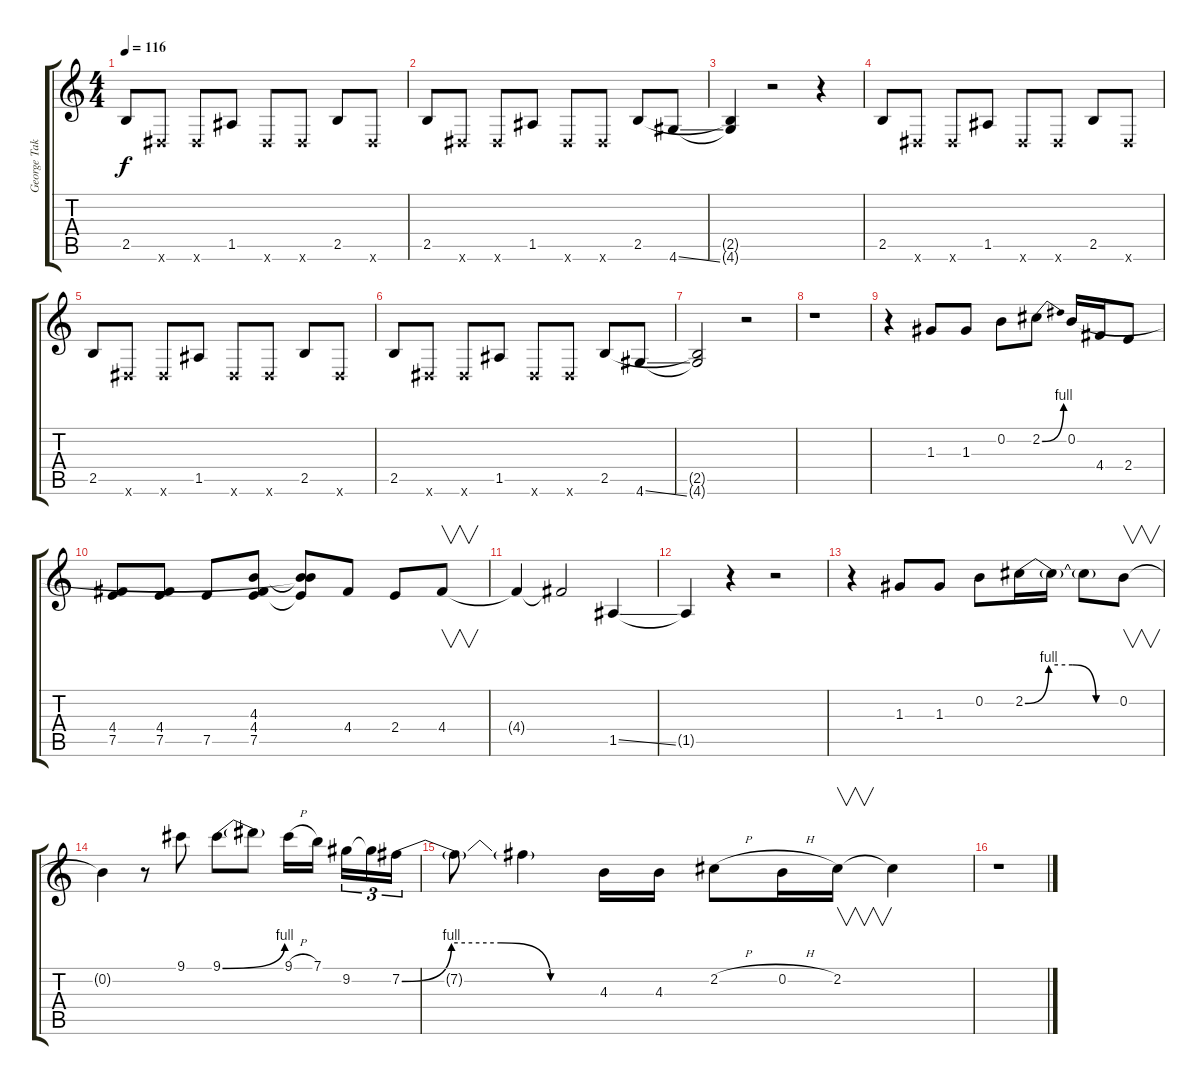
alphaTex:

\track ("George Takin' it Easy  :)" "George Tak") {instrument overdrivenguitar}
\staff {score tabs}
\tuning (E4 B3 G3 D3 A2 E2) {hide}
\ts (4 4)
\tempo 116
\clef g2
\ks c
2.5.8{dy f} -1.6{x}.8 -1.6{x}.8 1.5.8 -1.6{x}.8 -1.6{x}.8 2.5.8 -1.6{x}.8 |
2.5.8 -1.6{x}.8 -1.6{x}.8 1.5.8 -1.6{x}.8 -1.6{x}.8 2.5.8 4.6{ss}.8 |
(2.5{t} 4.6{t}).4 r.2 r.4 |
2.5.8 -1.6{x}.8 -1.6{x}.8 1.5.8 -1.6{x}.8 -1.6{x}.8 2.5.8 -1.6{x}.8 |
2.5.8 -1.6{x}.8 -1.6{x}.8 1.5.8 -1.6{x}.8 -1.6{x}.8 2.5.8 -1.6{x}.8 |
2.5.8 -1.6{x}.8 -1.6{x}.8 1.5.8 -1.6{x}.8 -1.6{x}.8 2.5.8 4.6{ss}.8 |
(2.5{t} 4.6{t}).2 r.2 |
r.1 |
r.4 1.3.8 1.3.8 0.2.8 2.2{be (bend 0 0 60 4)}.8 0.2.16 4.4.16 2.4.8 |
(4.4 7.5).8 (4.4 7.5).8 7.5.8 (4.3 4.4 7.5).8 (0.2{t} 4.3{t} 7.5{t}).8 4.4.8 2.4.8 4.4.8{v} |
4.4{t}.4 4.4{t}.2 1.5{ss}.4 |
1.5{t}.4 r.4 r.2 |
r.4 1.3.8 1.3.8 0.2.8 2.2{be (custom 0 0 15 4 30 4 45 0 60 0)}.16 2.2{t}.16 2.2{t}.8 0.2.8{v} |
0.2{t}.4 r.8 9.1.8 9.1{be (bend 0 0 60 4)}.8 9.1{t}.8 9.1{h}.16 7.1.16 9.2.16{tu (3 2)} 9.2{t}.16{tu (3 2)} 7.2{be (custom 0 0 15 4 30 4 45 0 60 0)}.16{tu (3 2)} |
7.2{t}.8 7.2{t}.4 4.3.16 4.3.16 2.2{h}.8 0.2{h}.16 2.2.16{v} 2.2{t}.4 |
r.1
